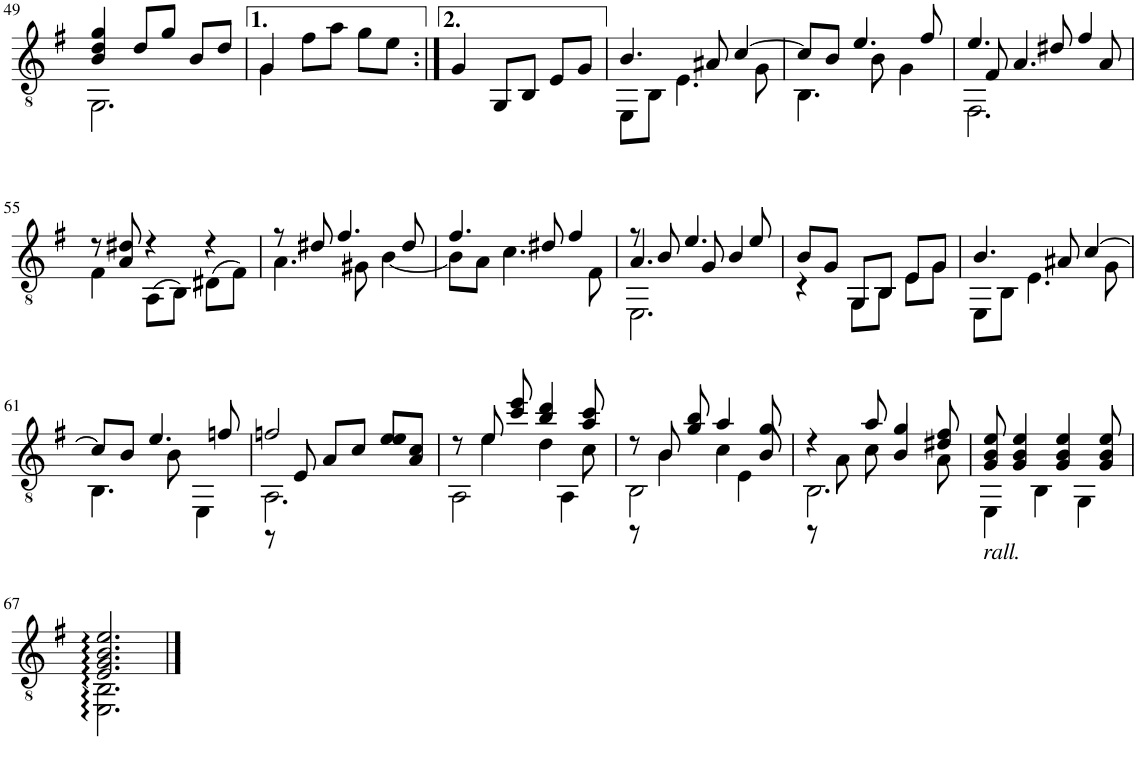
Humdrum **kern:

**kern
*part1
*staff1
*I"Classical Guitar
*I'Guit.
!!LO:PB:g=z
*clefGv2
*k[f#]
*M3/4
=49
*^
4B/ 4d/ 4g/	2.GG\
8d/L	.
8g/J	.
8B/L	.
8d/J	.
=50	=50
4G/	4G\
8f#\L	2ryy
8a\J	.
8g\L	.
8e\J	.
*v	*v
=51:|!
4G/
8GG/L
8BB/J
8E/L
8G/J
=52
*^
4.B/	8EE\L
.	8BB\J
.	4.E\
8A#X/	.
[4c/	.
.	8G\
=53	=53
8c/L]	4.BB\
8B/J	.
4.e/	.
.	8B\
.	4G\
8f#/	.
=54	=54
*	*^
4.e/	2.FF#\	8ryy
.	.	8F#/
.	.	4.A/
8d#X/	.	.
4f#/	.	.
.	.	8A/
*	*v	*v
!!LO:LB:g=z
=55	=55
8r	4F#\
8A/ 8d#X/	.
4r	(>8AA\L
.	8BB\J)
4r	(>8D#X\L
.	8F#\J)
=56	=56
8r	4.A\
8d#X/	.
4.f#/	.
.	8G#X\
.	[4B\
8d#/	.
=57	=57
4.f#/	8B\L]
.	8A\J
.	4.c\
8d#X/	.
4f#/	.
.	8F#\
=58	=58
*	*^
8r	2.EE\	4.A/
8B/	.	.
4.e/	.	.
.	.	8G/
.	.	4B/
8e/	.	.
*	*v	*v
=59	=59
8B/L	4r
8G/J	.
8GG/L	8GG\L
8BB/J	8BB\J
8E/L	8E\L
8G/J	8G\J
=60	=60
4.B/	8EE\L
.	8BB\J
.	4.E\
8A#X/	.
[4c/	.
.	8G\
!!LO:LB:g=z	!!
=61	=61
8c/L]	4.BB\
8B/J	.
4.e/	.
.	8B\
.	4EE\
8fn/	.
=62	=62
*	*^
2fn/	2.AA\	8r
.	.	8E/
.	.	8A/L
.	.	8c/J
4e/	.	8e/L
.	.	8A/ 8c/J
=63	=63	=63
8r	2AA\	8ryy
8e/	.	4e\
8cc/ 8ee/	.	.
4b/ 4dd/	.	4d\
.	4AA\	.
8a/ 8cc/	.	8c\
=64	=64	=64
8r	2BB\	8r
8B/	.	4B\
8g/ 8b/	.	.
4a/	.	4c\
.	4E\	.
8g/	.	8B/
=65	=65	=65
4r	2.BB\	8r
.	.	8A\
8a/	.	8c\
4g/	.	4B/
8d#X/ 8f#/	.	8A\
=66	=66	=66
!LO:TX:b:i:t=rall.	!	!
*	*v	*v
8G/ 8B/ 8e/	4EE\
4G/ 4B/ 4e/	.
.	4BB\
4G/ 4B/ 4e/	.
.	4GG\
8G/ 8B/ 8e/	.
!!LO:LB:g=z	!!
=67	=67
2.E/ 2.G/ 2.B/ 2.e/	2.EE\ 2.BB\
*v	*v
==
*-
